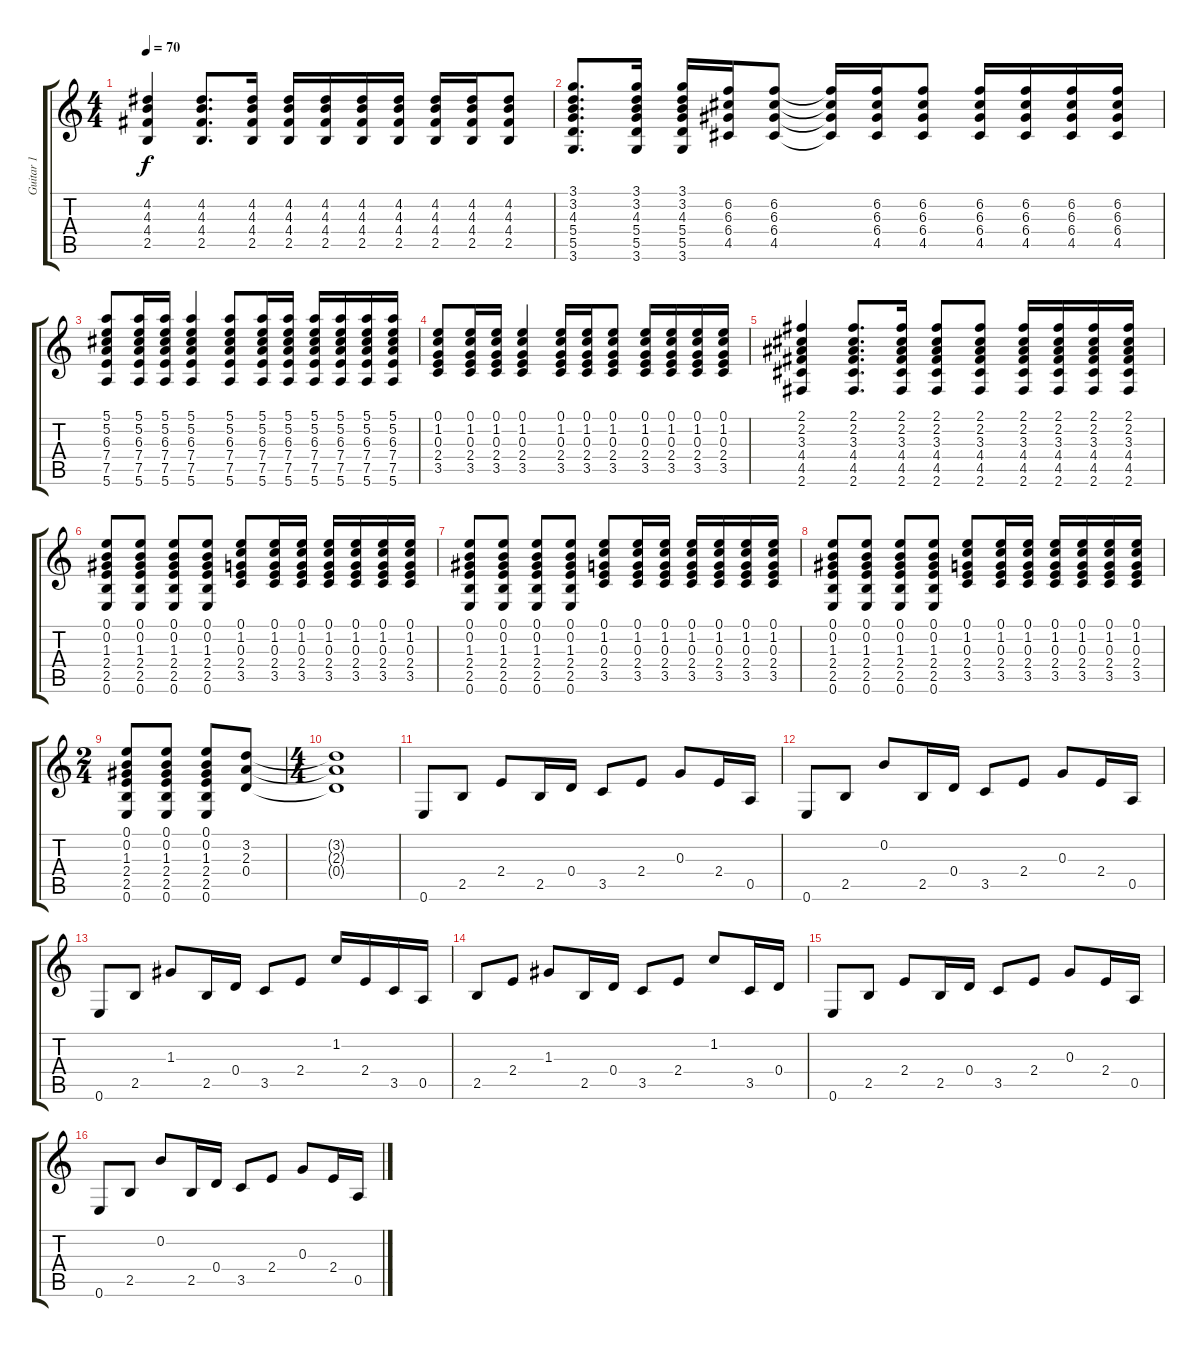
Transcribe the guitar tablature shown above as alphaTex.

\track ("Guitar 1" "Guitar 1") {instrument electricguitarclean}
\staff {score tabs}
\tuning (E4 B3 G3 D3 A2 E2) {hide}
\ts (4 4)
\tempo 70
\clef g2
\ks c
(4.2 4.3 4.4 2.5).4{dy f} (4.2 4.3 4.4 2.5).8{d} (4.2 4.3 4.4 2.5).16 (4.2 4.3 4.4 2.5).16 (4.2 4.3 4.4 2.5).16 (4.2 4.3 4.4 2.5).16 (4.2 4.3 4.4 2.5).16 (4.2 4.3 4.4 2.5).16 (4.2 4.3 4.4 2.5).16 (4.2 4.3 4.4 2.5).8 |
(3.1 3.2 4.3 5.4 5.5 3.6).8{d} (3.1 3.2 4.3 5.4 5.5 3.6).16 (3.1 3.2 4.3 5.4 5.5 3.6).16 (6.2 6.3 6.4 4.5).16 (6.2 6.3 6.4 4.5).8 (6.2{t} 6.3{t} 6.4{t} 4.5{t}).16 (6.2 6.3 6.4 4.5).16 (6.2 6.3 6.4 4.5).8 (6.2 6.3 6.4 4.5).16 (6.2 6.3 6.4 4.5).16 (6.2 6.3 6.4 4.5).16 (6.2 6.3 6.4 4.5).16 |
(5.1 5.2 6.3 7.4 7.5 5.6).8 (5.1 5.2 6.3 7.4 7.5 5.6).16 (5.1 5.2 6.3 7.4 7.5 5.6).16 (5.1 5.2 6.3 7.4 7.5 5.6).4 (5.1 5.2 6.3 7.4 7.5 5.6).8 (5.1 5.2 6.3 7.4 7.5 5.6).16 (5.1 5.2 6.3 7.4 7.5 5.6).16 (5.1 5.2 6.3 7.4 7.5 5.6).16 (5.1 5.2 6.3 7.4 7.5 5.6).16 (5.1 5.2 6.3 7.4 7.5 5.6).16 (5.1 5.2 6.3 7.4 7.5 5.6).16 |
(0.1 1.2 0.3 2.4 3.5).8 (0.1 1.2 0.3 2.4 3.5).16 (0.1 1.2 0.3 2.4 3.5).16 (0.1 1.2 0.3 2.4 3.5).4 (0.1 1.2 0.3 2.4 3.5).16 (0.1 1.2 0.3 2.4 3.5).16 (0.1 1.2 0.3 2.4 3.5).8 (0.1 1.2 0.3 2.4 3.5).16 (0.1 1.2 0.3 2.4 3.5).16 (0.1 1.2 0.3 2.4 3.5).16 (0.1 1.2 0.3 2.4 3.5).16 |
(2.1 2.2 3.3 4.4 4.5 2.6).4 (2.1 2.2 3.3 4.4 4.5 2.6).8{d} (2.1 2.2 3.3 4.4 4.5 2.6).16 (2.1 2.2 3.3 4.4 4.5 2.6).8 (2.1 2.2 3.3 4.4 4.5 2.6).8 (2.1 2.2 3.3 4.4 4.5 2.6).16 (2.1 2.2 3.3 4.4 4.5 2.6).16 (2.1 2.2 3.3 4.4 4.5 2.6).16 (2.1 2.2 3.3 4.4 4.5 2.6).16 |
(0.1 0.2 1.3 2.4 2.5 0.6).8 (0.1 0.2 1.3 2.4 2.5 0.6).8 (0.1 0.2 1.3 2.4 2.5 0.6).8 (0.1 0.2 1.3 2.4 2.5 0.6).8 (0.1 1.2 0.3 2.4 3.5).8 (0.1 1.2 0.3 2.4 3.5).16 (0.1 1.2 0.3 2.4 3.5).16 (0.1 1.2 0.3 2.4 3.5).16 (0.1 1.2 0.3 2.4 3.5).16 (0.1 1.2 0.3 2.4 3.5).16 (0.1 1.2 0.3 2.4 3.5).16 |
(0.1 0.2 1.3 2.4 2.5 0.6).8 (0.1 0.2 1.3 2.4 2.5 0.6).8 (0.1 0.2 1.3 2.4 2.5 0.6).8 (0.1 0.2 1.3 2.4 2.5 0.6).8 (0.1 1.2 0.3 2.4 3.5).8 (0.1 1.2 0.3 2.4 3.5).16 (0.1 1.2 0.3 2.4 3.5).16 (0.1 1.2 0.3 2.4 3.5).16 (0.1 1.2 0.3 2.4 3.5).16 (0.1 1.2 0.3 2.4 3.5).16 (0.1 1.2 0.3 2.4 3.5).16 |
(0.1 0.2 1.3 2.4 2.5 0.6).8 (0.1 0.2 1.3 2.4 2.5 0.6).8 (0.1 0.2 1.3 2.4 2.5 0.6).8 (0.1 0.2 1.3 2.4 2.5 0.6).8 (0.1 1.2 0.3 2.4 3.5).8 (0.1 1.2 0.3 2.4 3.5).16 (0.1 1.2 0.3 2.4 3.5).16 (0.1 1.2 0.3 2.4 3.5).16 (0.1 1.2 0.3 2.4 3.5).16 (0.1 1.2 0.3 2.4 3.5).16 (0.1 1.2 0.3 2.4 3.5).16 |
\ts (2 4)
(0.1 0.2 1.3 2.4 2.5 0.6).8 (0.1 0.2 1.3 2.4 2.5 0.6).8 (0.1 0.2 1.3 2.4 2.5 0.6).8 (3.2 2.3 0.4).8 |
\ts (4 4)
(3.2{t} 2.3{t} 0.4{t}).1 |
0.6.8{instrument electricguitarclean} 2.5.8 2.4.8 2.5.16 0.4.16 3.5.8 2.4.8 0.3.8 2.4.16 0.5.16 |
0.6.8 2.5.8 0.2.8 2.5.16 0.4.16 3.5.8 2.4.8 0.3.8 2.4.16 0.5.16 |
0.6.8 2.5.8 1.3.8 2.5.16 0.4.16 3.5.8 2.4.8 1.2.16 2.4.16 3.5.16 0.5.16 |
2.5.8 2.4.8 1.3.8 2.5.16 0.4.16 3.5.8 2.4.8 1.2.8 3.5.16 0.4.16 |
0.6.8 2.5.8 2.4.8 2.5.16 0.4.16 3.5.8 2.4.8 0.3.8 2.4.16 0.5.16 |
0.6.8 2.5.8 0.2.8 2.5.16 0.4.16 3.5.8 2.4.8 0.3.8 2.4.16 0.5.16
